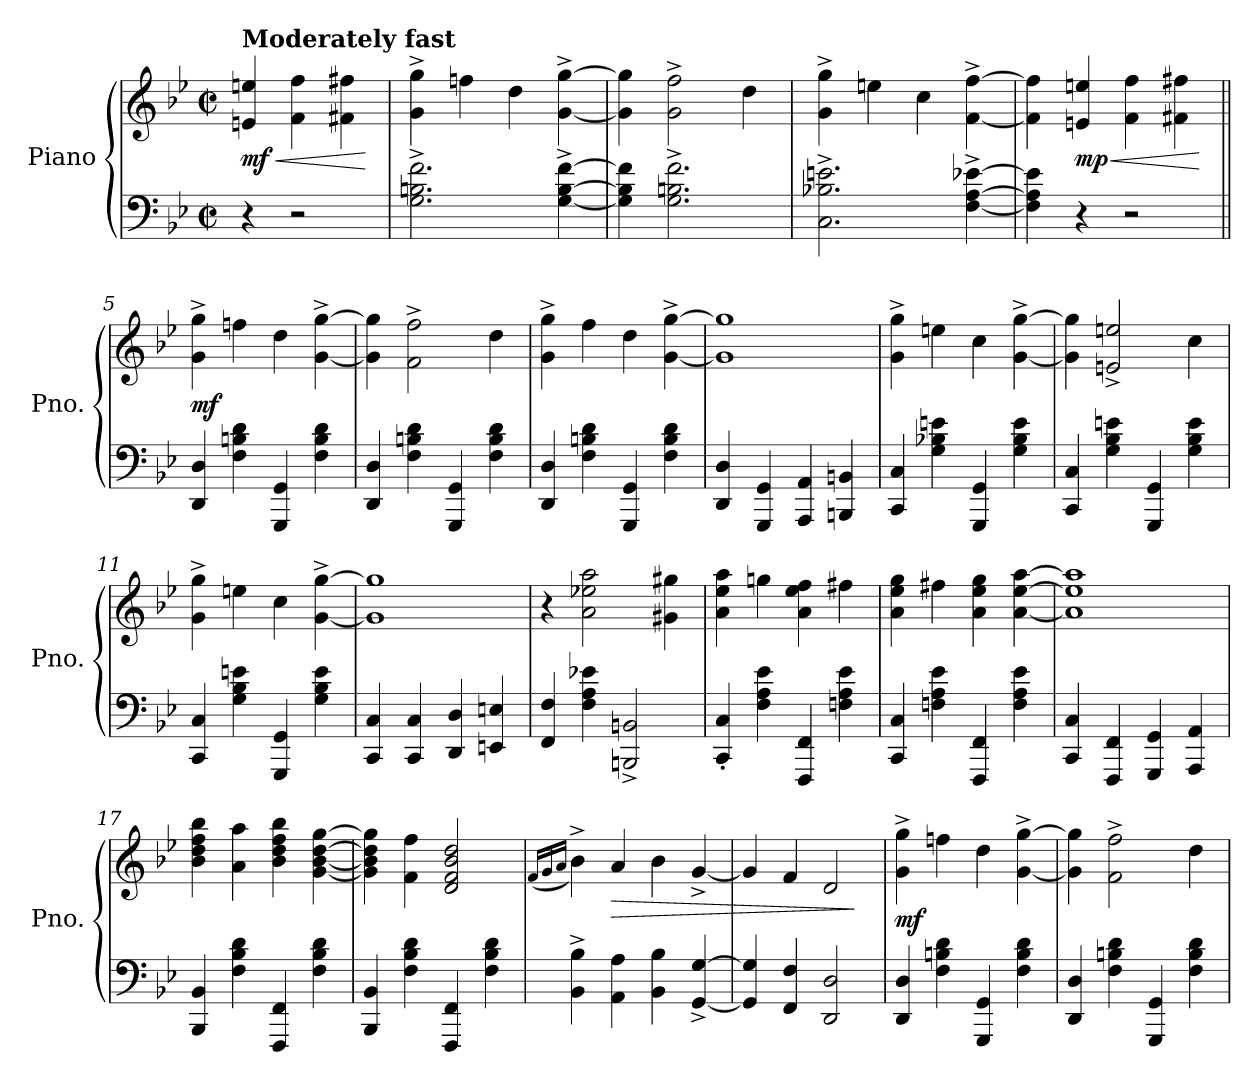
**kern	**kern	**dynam
*part1	*part1	*part1
*staff2	*staff1	*staff1/2
*I"Piano	*	*
*I'Pno.	*	*
*clefF4	*clefG2	*
*k[b-e-]	*k[b-e-]	*
*M2/2	*M2/2	*
*met(c|)	*met(c|)	*
*MM208	*MM208	*
=	=	=
!	!LO:TX:a:B:t=Moderately fast	!
!	!	!LO:HP:b
!	!	!LO:DY:n=1:b
4r	4en/ 4een/	< mf
2r	4f\ 4ff\	.
.	4f#X\ 4ff#X\	.
.	.	[
=1	=1	=1
2.G\^ 2.Bn\^ 2.f\^	4g\^ 4gg\^	.
.	4ffn\	.
.	4dd\	.
[4G\^ [4B\^ [4f\^	[4g\^ [4gg\^	.
=2	=2	=2
4G\] 4B\] 4f\]	4g\] 4gg\]	.
2.G\^ 2.Bn\^ 2.f\^	2g\^ 2ff\^	.
.	4dd\	.
=3	=3	=3
2.C\^ 2.B-X\^ 2.en\^	4g\^ 4gg\^	.
.	4een\	.
.	4cc\	.
[4F\^ [4A\^ [4e-X\^	[4f\^ [4ff\^	.
=4	=4	=4
4F\] 4A\] 4e-\]	4f\] 4ff\]	.
!	!	!LO:HP:b
!	!	!LO:DY:n=1:b
4r	4en/ 4een/	< mp
2r	4f\ 4ff\	.
.	4f#X\ 4ff#X\	.
.	.	[
!!LO:LB:g=z
=5||	=5||	=5||
!	!	!LO:DY:b
4DD/ 4D/	4g\^ 4gg\^	mf
4F\ 4Bn\ 4d\	4ffn\	.
4GGG/ 4GG/	4dd\	.
4F\ 4B\ 4d\	[4g\^ [4gg\^	.
=6	=6	=6
4DD/ 4D/	4g\] 4gg\]	.
4F\ 4Bn\ 4d\	2f\^ 2ff\^	.
4GGG/ 4GG/	.	.
4F\ 4B\ 4d\	4dd\	.
=7	=7	=7
4DD/ 4D/	4g\^ 4gg\^	.
4F\ 4Bn\ 4d\	4ff\	.
4GGG/ 4GG/	4dd\	.
4F\ 4B\ 4d\	[4g\^ [4gg\^	.
=8	=8	=8
4DD/ 4D/	1g] 1gg]	.
4GGG/ 4GG/	.	.
4AAA/ 4AA/	.	.
4BBBn/ 4BBn/	.	.
=9	=9	=9
4CC/ 4C/	4g\^ 4gg\^	.
4G\ 4B-X\ 4en\	4een\	.
4GGG/ 4GG/	4cc\	.
4G\ 4B-\ 4e\	[4g\^ [4gg\^	.
!!LO:LB:g=z
=10	=10	=10
4CC/ 4C/	4g\] 4gg\]	.
4G\ 4B-\ 4en\	2en/^ 2een/^	.
4GGG/ 4GG/	.	.
4G\ 4B-\ 4e\	4cc\	.
=11	=11	=11
4CC/ 4C/	4g\^ 4gg\^	.
4G\ 4B-\ 4eni\	4een\	.
4GGG/ 4GG/	4cc\	.
4G\ 4B-\ 4e\	[4g\^ [4gg\^	.
=12	=12	=12
4CC/ 4C/	1g] 1gg]	.
4CC/ 4C/	.	.
4DD/ 4D/	.	.
4EEn/ 4En/	.	.
=13	=13	=13
4FF/ 4F/	4r	.
4F\ 4A\ 4e-X\	2a\ 2ee-X\ 2aa\	.
2BBBn/^ 2BBn/^	.	.
.	4g#X\ 4gg#X\	.
=14	=14	=14
4CC/' 4C/'	4a\ 4ee-\ 4aa\	.
4F\ 4A\ 4e-\	4ggn\	.
4FFF/ 4FF/	4a\ 4ee-\ 4ff\	.
4Fni\ 4A\ 4e-\	4ff#X\	.
!!LO:LB:g=z
=15	=15	=15
4CC/ 4C/	4a\ 4ee-\ 4gg\	.
4Fni\ 4A\ 4e-\	4ff#X\	.
4FFF/ 4FF/	4a\ 4ee-\ 4gg\	.
4F\ 4A\ 4e-\	[4a\ [4ee-\ [4aa\	.
=16	=16	=16
4CC/ 4C/	1a] 1ee-] 1aa]	.
4FFF/ 4FF/	.	.
4GGG/ 4GG/	.	.
4AAA/ 4AA/	.	.
=17	=17	=17
4BBB-/ 4BB-/	4b-\ 4dd\ 4ff\ 4bb-\	.
4F\ 4B-\ 4d\	4a\ 4aa\	.
4FFF/ 4FF/	4b-\ 4dd\ 4ff\ 4bb-\	.
4F\ 4B-\ 4d\	[4g\ [4b-\ [4dd\ [4gg\	.
=18	=18	=18
4BBB-/ 4BB-/	4g\] 4b-\] 4dd\] 4gg\]	.
4F\ 4B-\ 4d\	4f\ 4ff\	.
4FFF/ 4FF/	2d/ 2f/ 2b-/ 2dd/	.
4F\ 4B-\ 4d\	.	.
=19	=19	=19
.	(<16qf/LL	.
.	16qg/	.
.	16qa/JJ	.
4BB-\^ 4B-\^	4b-^\)	.
!	!	!LO:HP:b
4AA\ 4A\	4a/	>
4BB-\ 4B-\	4b-\	.
[4GG/^ [4G/^	[4g^/	.
!!LO:LB:g=z
=20	=20	=20
4GG/] 4G/]	4g/]	.
4FF/ 4F/	4f/	.
2DD/ 2D/	2d/	.
.	.	]
=21	=21	=21
!	!	!LO:DY:b
4DD/ 4D/	4g\^ 4gg\^	mf
4F\ 4Bn\ 4d\	4ffn\	.
4GGG/ 4GG/	4dd\	.
4F\ 4B\ 4d\	[4g\^ [4gg\^	.
=22	=22	=22
4DD/ 4D/	4g\] 4gg\]	.
4F\ 4Bn\ 4d\	2f\^ 2ff\^	.
4GGG/ 4GG/	.	.
4F\ 4B\ 4d\	4dd\	.
=	=	=
*-	*-	*-
